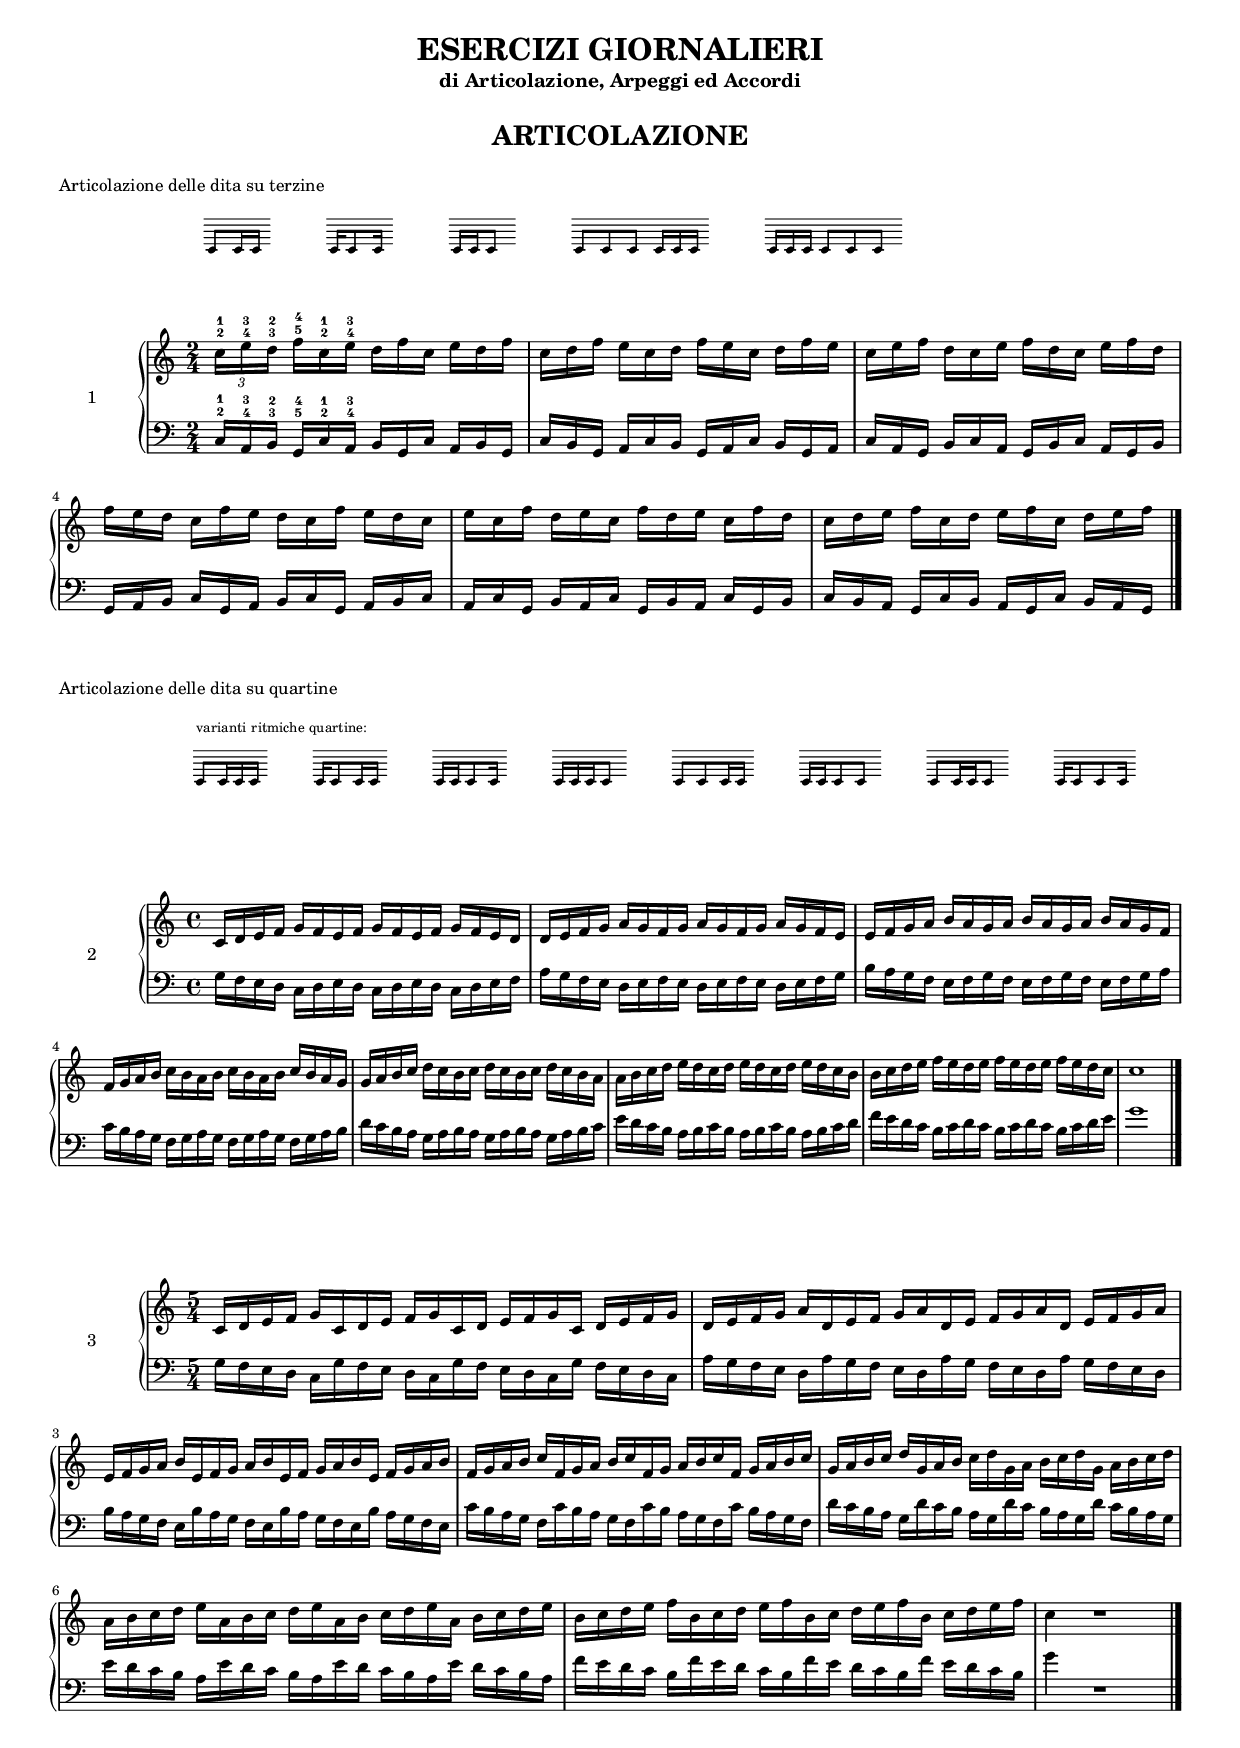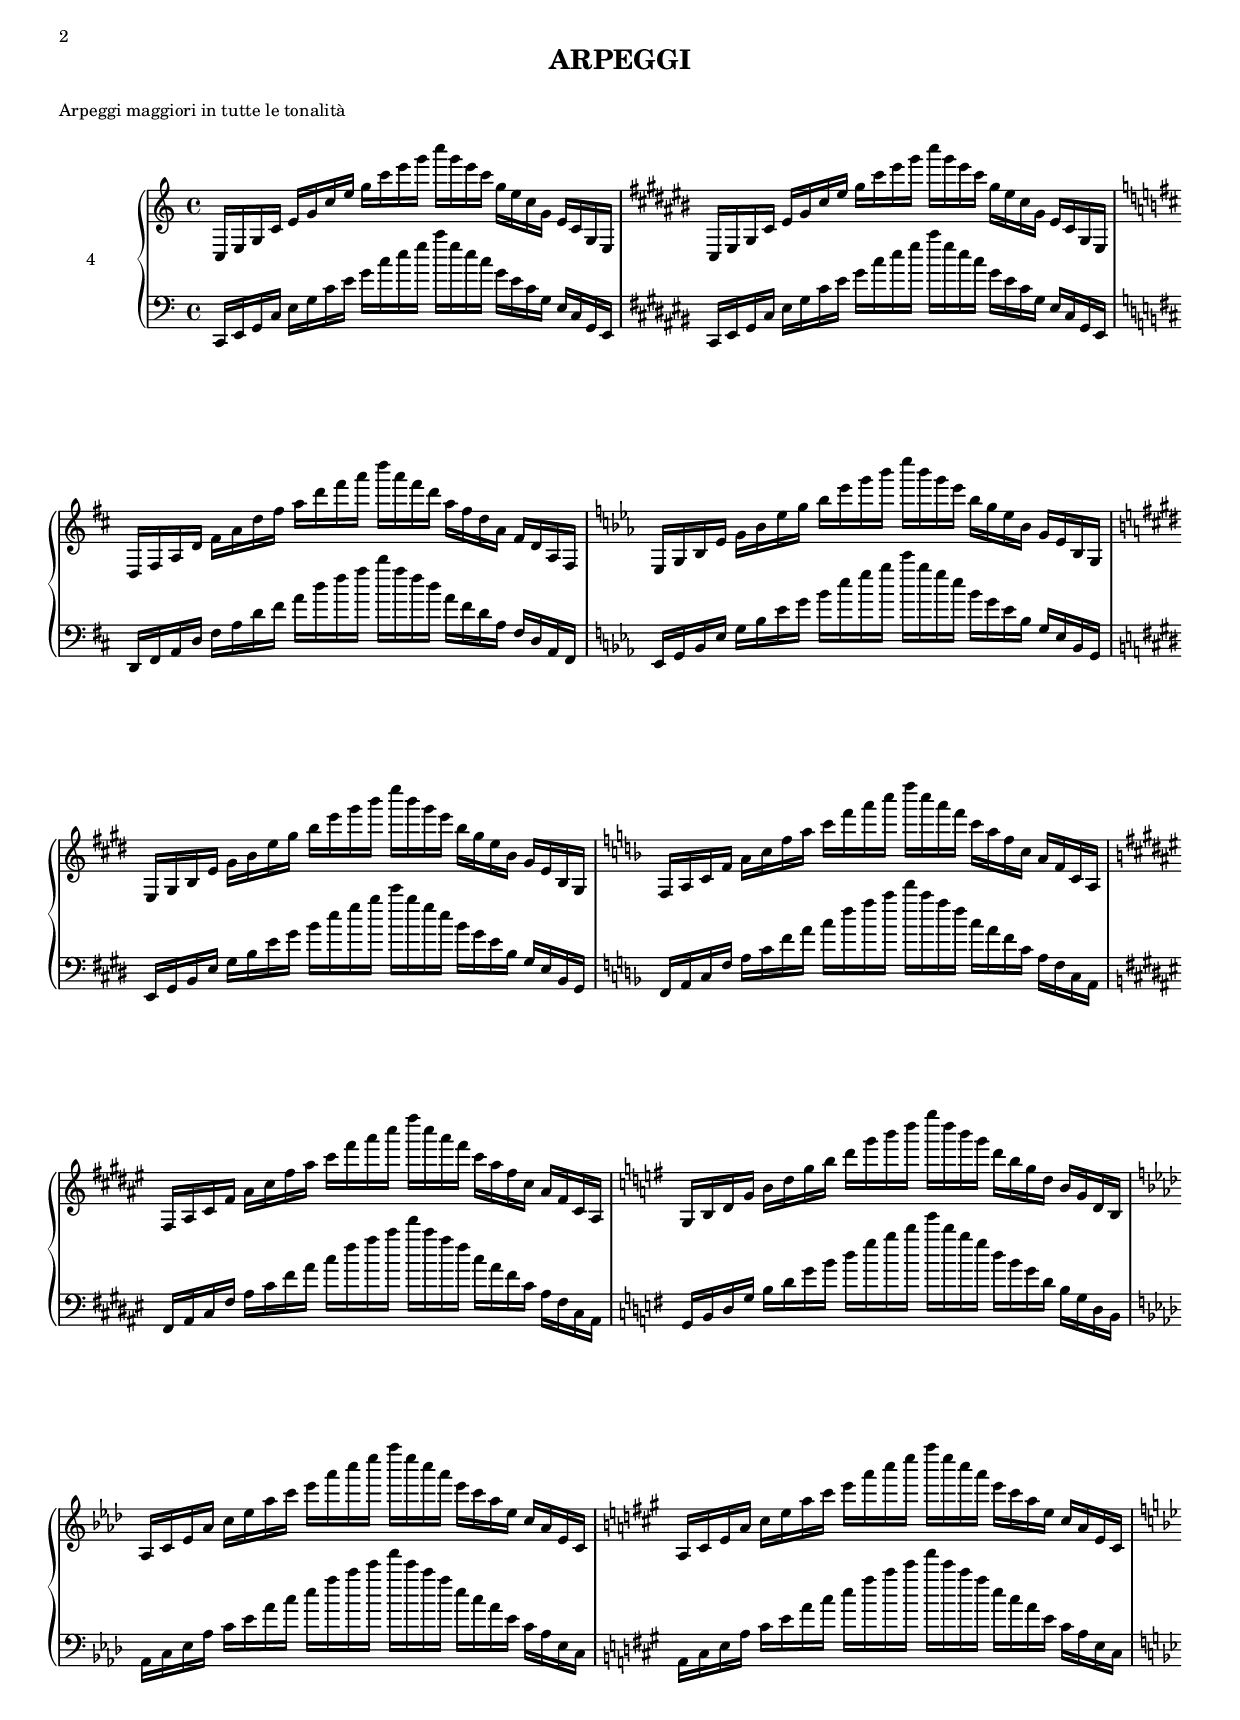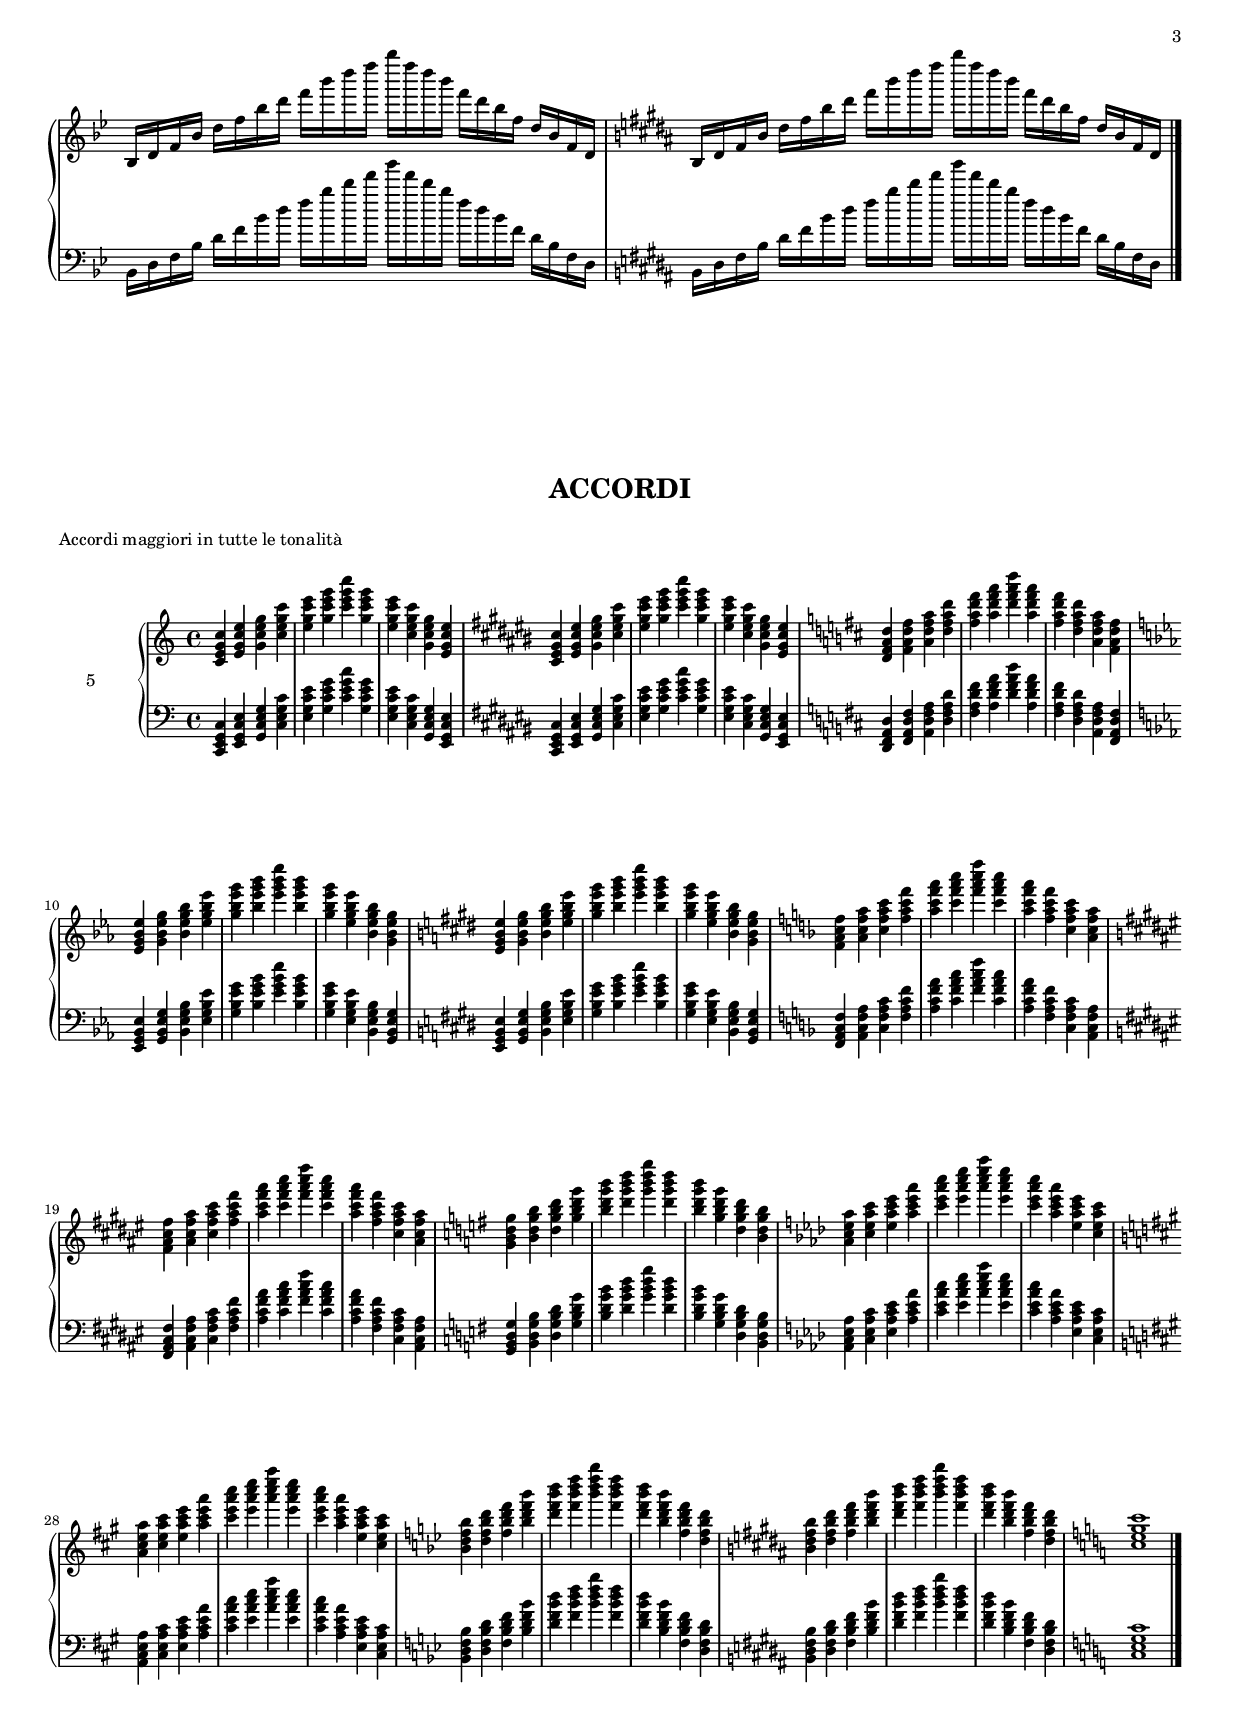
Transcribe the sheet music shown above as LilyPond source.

\version "2.18.2"
#(ly:set-option 'delete-intermediate-files #t)


% INCLUDES
articolazioneTerzineUpper = \relative c'' {
    \time 2/4
    \times 2/3 { c16-2-1[ e-4-3 d-3-2 ] } \override TupletNumber #'transparent = ##t 
                  \times 2/3 { f-5-4[ c-2-1 e-4-3 ] } \times 2/3 { d[ f c ] } \times 2/3 { e[ d f ] }
    \times 2/3 {   c[ d f ] } \times 2/3 { e[ c d ] } \times 2/3 { f[ e c ] } \times 2/3 { d[ f e ] }
    \times 2/3 {   c[ e f ] } \times 2/3 { d[ c e ] } \times 2/3 { f[ d c ] } \times 2/3 { e[ f d ] }
    \times 2/3 {   f[ e d ] } \times 2/3 { c[ f e ] } \times 2/3 { d[ c f ] } \times 2/3 { e[ d c ] }
    \times 2/3 {   e[ c f ] } \times 2/3 { d[ e c ] } \times 2/3 { f[ d e ] } \times 2/3 { c[ f d ] }
    \times 2/3 {   c[ d e ] } \times 2/3 { f[ c d ] } \times 2/3 { e[ f c ] } \times 2/3 { d[ e f ] }
    \bar "|."
}
articolazioneTerzineLower = \relative c {
    \time 2/4
    \override TupletNumber #'transparent = ##t
    \times 2/3 { c16-2-1[ a-4-3 b-3-2 ] }
                  \times 2/3 { g-5-4[ c-2-1 a-4-3 ] } \times 2/3 { b[ g c ] } \times 2/3 { a[ b g ] }
    \times 2/3 {   c[ b g ] } \times 2/3 { a[ c b ] } \times 2/3 { g[ a c ] } \times 2/3 { b[ g a ] }
    \times 2/3 {   c[ a g ] } \times 2/3 { b[ c a ] } \times 2/3 { g[ b c ] } \times 2/3 { a[ g b ] }
    \times 2/3 {   g[ a b ] } \times 2/3 { c[ g a ] } \times 2/3 { b[ c g ] } \times 2/3 { a[ b c ] }
    \times 2/3 {   a[ c g ] } \times 2/3 { b[ a c ] } \times 2/3 { g[ b a ] } \times 2/3 { c[ g b ] }
    \times 2/3 {   c[ b a ] } \times 2/3 { g[ c b ] } \times 2/3 { a[ g c ] } \times 2/3 { b[ a g ] }
    \bar "|."
}

articolazioneTerzineVar = \relative c' {
    \cadenzaOn
    \stopStaff
    \skip 1
    \startStaff
        c8[ c16 c16]
    \stopStaff
    \skip 1
    \startStaff
        c16[ c8 c16]
    \stopStaff
    \skip 1
    \startStaff
        c16[ c16 c8]
    \stopStaff
    \skip 1
    \startStaff
        c8[ c8 c8] c16[ c16 c16]]
    \stopStaff
    \skip 1
    \startStaff
        c16[ c16 c16] c8[ c8 c8]]
    \stopStaff
    \skip 1
    \cadenzaOff
}

articolazioneQuartineAUpper = \relative c' {
    \time 4/4 
    c16 d e f  g f e f  g f e f  g f e d
    d16 e f g  a g f g  a g f g  a g f e
    e16 f g a  b a g a  b a g a  b a g f
    f16 g a b  c b a b  c b a b  c b a g
    g16 a b c  d c b c  d c b c  d c b a
    a16 b c d  e d c d  e d c d  e d c b
    b16 c d e  f e d e  f e d e  f e d c
    c1
    \bar "|."
}
articolazioneQuartineALower = \relative c' {
    \time 4/4
    g16 f e d  c d e d  c d e d  c d e f
    a16 g f e  d e f e  d e f e  d e f g 
    b16 a g f  e f g f  e f g f  e f g a
    c16 b a g  f g a g  f g a g  f g a b
    d16 c b a  g a b a  g a b a  g a b c
    e16 d c b  a b c b  a b c b  a b c d
    f16 e d c  b c d c  b c d c  b c d e
    g1
    \bar "|."
}


articolazioneQuartineBUpper = \relative c' {
    \time 5/4
    c16 d e f  g c, d e  f g c, d  e f g c,  d e f g
    d16 e f g  a d, e f  g a d, e  f g a d,  e f g a
    e16 f g a  b e, f g  a b e, f  g a b e,  f g a b
    f16 g a b  c f, g a  b c f, g  a b c f,  g a b c
    g16 a b c  d g, a b  c d g, a  b c d g,  a b c d
    a16 b c d  e a, b c  d e a, b  c d e a,  b c d e
    b16 c d e  f b, c d  e f b, c  d e f b,  c d e f
    c4 r1
    \bar "|."
}
articolazioneQuartineBLower = \relative c' {
    \time 5/4
    g16  f e d  c g' f e  d c g' f  e d c g'  f e d c
    a'16 g f e  d a' g f  e d a' g  f e d a'  g f e d
    b'16 a g f  e b' a g  f e b' a  g f e b'  a g f e
    c'16 b a g  f c' b a  g f c' b  a g f c'  b a g f
    d'16 c b a  g d' c b  a g d' c  b a g d'  c b a g
    e'16 d c b  a e' d c  b a e' d  c b a e'  d c b a
    f'16 e d c  b f' e d  c b f' e  d c b f'  e d c b
    g'4  r1
    \bar "|."
}
articolazioneQuartineVar = \relative c' {
    \cadenzaOn
    \stopStaff
    \skip 1
    \startStaff
        c8[^\markup { \raise #2 { varianti ritmiche quartine: }} c16 c16 c16]
    \stopStaff
    \skip 1
    \startStaff
        c16[ c8 c16 c16]
    \stopStaff
    \skip 1
    \startStaff
        c16[ c16 c8 c16]
    \stopStaff
    \skip 1
    \startStaff
        c16[ c16 c16 c8]
    \stopStaff
    \skip 1
    \startStaff
        c8[ c8 c16 c16]
    \stopStaff
    \skip 1
    \startStaff
        c16[ c16 c8 c8]
    \stopStaff
    \skip 1
    \startStaff
        c8[ c16 c16 c8]
    \stopStaff
    \skip 1
    \startStaff
        c16[ c8 c8 c16]
    \stopStaff
    \skip 1
    \cadenzaOff
}

% -----------------------------------------------------------------------------------------------------------------------
% -----------------------------------------------------------------------------------------------------------------------
%                                           ARPEGGGI MAGGIORI NEI 12 TONI (4 OTTAVE)
% -----------------------------------------------------------------------------------------------------------------------
% -----------------------------------------------------------------------------------------------------------------------
arpeggiMaggioriXIIToni = {
    \cadenzaOn

	\key c \major		c,16[ e g c]			e[ g c e] 				g[ c e g]			c[ g e c]			g[ e c g]			e[ c g e]			\bar "|"
	\key cis \major		cis[ eis gis cis]		eis[ gis cis eis] 		gis[ cis eis gis]	cis[ gis eis cis]	gis[ eis cis gis]	eis[ cis gis eis]	\bar "|"
	\key d \major		d[ fis a d]				fis[ a d fis]			a[ d fis a]			d[ a fis d]			a[ fis d a] 		fis[ d a fis]		\bar "|"
	\key ees \major		ees[ g bes ees]			g[ bes ees g]			bes[ ees g bes]		ees[ bes g ees]		bes[ g ees bes]		g[ ees bes g]		\bar "|"
	\key e \major		e[ gis b e]				gis[ b e gis]			b[ e gis b]			e[ b gis e]			b[ gis e b]			gis[ e b gis]		\bar "|"
	\key f \major		f[ a c f]				a[ c f a]				c[ f a c]			f[ c a f]			c[ a f c]			a[ f c a]			\bar "|"
	\key fis \major		fis[ ais cis fis]		ais[ cis fis ais]		cis[ fis ais cis]	fis[ cis ais fis]	cis[ ais fis cis]	ais[ fis cis ais]	\bar "|"
	\key g \major		g[ b d g]				b[ d g b]				d[ g b d]			g[ d b g]			d[ b g d]			b[ g d b]			\bar "|"
	\key aes \major		aes[ c ees aes]			c[ ees aes c]			ees[ aes c ees]		aes[ ees c aes]		ees[ c aes ees]		c[ aes ees c]		\bar "|"
	\key a \major		a[ cis e a]				cis[ e a cis]			e[ a cis e]			a[ e cis a]			e[ cis a e]			cis[ a e cis]		\bar "|"
	\key bes \major		bes[ d f bes]			d[ f bes d]				f[ bes d f]			bes[ f d bes]		f[ d bes f]			d[ bes f d]			\bar "|"
	\key b \major		b[ dis fis b]			dis[ fis b dis]			fis[ b dis fis]		b [fis dis b]		fis[ dis b fis]		dis[ b fis dis]		\bar "|"

    \bar "||"

    \cadenzaOff
    \bar "|."
}

% -----------------------------------------------------------------------------------------------------------------------
% -----------------------------------------------------------------------------------------------------------------------
%                                           ACORDI MAGGIORI NEI 12 TONI (2 OTTAVE)
% -----------------------------------------------------------------------------------------------------------------------
% -----------------------------------------------------------------------------------------------------------------------
accordiMaggioriXIIToni = {
    \time 4/4

	\key c \major
	<c e g c>4				<e g c e>4				<g c e g>4				<c e g c>4
	<e g c e>4				<g c e g>4				<c e g c>4				<g c e g>4
	<e g c e>4				<c e g c>4				<g c e g>4				<e g c e>4

	\key cis \major
	<cis eis gis cis>4		<eis gis cis eis>4		<gis cis eis gis>4		<cis eis gis cis>4
	<eis gis cis eis>4		<gis cis eis gis>4		<cis eis gis cis>4		<gis cis eis gis>4
	<eis gis cis eis>4		<cis eis gis cis>4		<gis cis eis gis>4		<eis gis cis eis>4

	\key d \major
	<d fis a d>4			<fis a d fis>4			<a d fis a>4			<d fis a d>4
	<fis a d fis>4			<a d fis a>4			<d fis a d>4			<a d fis a>4
	<fis a d fis>4			<d fis a d>4			<a d fis a>4			<fis a d fis>4

	\key ees \major
	<ees g bes ees>4		<g bes ees g>4			<bes ees g bes>4		<ees g bes ees>4
	<g bes ees g>4			<bes ees g bes>4		<ees g bes ees>4		<bes ees g bes>4
	<g bes ees g>4			<ees g bes ees>4		<bes ees g bes>4		<g bes ees g>4

	\key e \major
	<e gis b e>4			<gis b e gis>4			<b e gis b>4			<e gis b e>4
	<gis b e gis>4			<b e gis b>4			<e gis b e>4			<b e gis b>4
	<gis b e gis>4			<e gis b e>4			<b e gis b>4			<gis b e gis>4

	\key f \major
	<f a c f>4				<a c f a>4				<c f a c>4				<f a c f>4
	<a c f a>4				<c f a c>4				<f a c f>4				<c f a c>4
	<a c f a>4				<f a c f>4				<c f a c>4				<a c f a>4

	\key fis \major
	<fis ais cis fis>4		<ais cis fis ais>4		<cis fis ais cis>4		<fis ais cis fis>4
	<ais cis fis ais>4		<cis fis ais cis>4		<fis ais cis fis>4		<cis fis ais cis>4
	<ais cis fis ais>4		<fis ais cis fis>4		<cis fis ais cis>4		<ais cis fis ais>4

	\key g \major
	<g b d g>4				<b d g b>4				<d g b d>4				<g b d g>4
	<b d g b>4				<d g b d>4				<g b d g>4				<d g b d>4
	<b d g b>4				<g b d g>4				<d g b d>4				<b d g b>4

	\key aes \major
	<aes c ees aes>4		<c ees aes c>4			<ees aes c ees>4		<aes c ees aes>4
	<c ees aes c>4			<ees aes c ees>4		<aes c ees aes>4		<ees aes c ees>4
	<c ees aes c>4			<aes c ees aes>4		<ees aes c ees>4		<c ees aes c>4

	\key a \major
	<a cis e a>4			<cis e a cis>4			<e a cis e>4			<a cis e a>4
	<cis e a cis>4			<e a cis e>4			<a cis e a>4			<e a cis e>4
	<cis e a cis>4			<a cis e a>4			<e a cis e>4			<cis e a cis>4

	\key bes \major
	<bes d f bes>4			<d f bes d>4			<f bes d f>4			<bes d f bes>4
	<d f bes d>4			<f bes d f>4			<bes d f bes>4			<f bes d f>4
	<d f bes d>4			<bes d f bes>4			<f bes d f>4			<d f bes d>4

	\key b \major
	<b dis fis b>4			<dis fis b dis>4		<fis b dis fis>4		<b dis fis b>4
	<dis fis b dis>4		<fis b dis fis>4		<b dis fis b>4			<fis b dis fis>4
	<dis fis b dis>4		<b dis fis b>4			<fis b dis fis>4		<dis fis b dis>4

	\key c \major
	<c e g c>1

    \bar "|."
}



#(set-global-staff-size 15)


\book {
    \paper { print-all-headers = ##t }
    \header {
        title    = \markup {\larger "ESERCIZI GIORNALIERI"}
        subtitle = "di Articolazione, Arpeggi ed Accordi"
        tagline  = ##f
    }
	\markup { \vspace #1 }


    % -------------------------------------------------------------------------------------------------------------------
    %   ARTICOLAZIONE - TERZINE CON VARIANTI
    % -------------------------------------------------------------------------------------------------------------------   
    \score {
        \new Staff \with {
            \remove "Time_signature_engraver"
            fontSize = #-2
            \override StaffSymbol #'staff-space = #(magstep -2)
            firstClef = ##f
        } << \articolazioneTerzineVar >>
		\header {
            title    = "ARTICOLAZIONE"
			subtitle = ##f
			piece    =  \markup { \column { "Articolazione delle dita su terzine" \null } }
	    }
	    \layout { \context { \override VerticalAlignment #'forced-distance = #8 } }
	    \midi { \context { \Score tempoWholesPerMinute = #(ly:make-moment 120 8) } }
    }
    \score {
        \new PianoStaff \with { midiInstrument = #"acoustic grand" }
		<<
            \set PianoStaff.instrumentName = \markup { "1" }
            \new Staff = "treble" << \clef violin \articolazioneTerzineUpper >>
            \new Staff = "bass"   << \clef bass \articolazioneTerzineLower >>
        >>
		\header {
            title    = ##f
			subtitle = ##f
%			opus     = \markup { \bold \smaller { (\note #"8"#1 = 120) } }
			piece    = ##f
	    }
    }
    % -------------------------------------------------------------------------------------------------------------------


	% -------------------------------------------------------------------------------------------------------------------
    %   ARTICOLAZIONE - QUARTINE CON VARIANTI
    % -------------------------------------------------------------------------------------------------------------------   
    \score {
        \new Staff \with {
            \remove "Time_signature_engraver"
            fontSize = #-2
            \override StaffSymbol #'staff-space = #(magstep -2)
            firstClef = ##f
        } { \articolazioneQuartineVar }
		\header {
            title    = ##f
			subtitle = ##f
			piece    = \markup { \column { "Articolazione delle dita su quartine" \null } }
	    }
    }
    \score {
        \new PianoStaff \with { midiInstrument = #"acoustic grand" }
		<<
            \set PianoStaff.instrumentName = \markup { "2" }
            \new Staff = "treble" << \clef violin \articolazioneQuartineAUpper >>
            \new Staff = "bass"   << \clef bass \articolazioneQuartineALower >>
        >>
		\header {
            title    = ##f
			subtitle = ##f
%			opus     = \markup { \bold \smaller { (\note #"4"#1 = 120) } }
			piece    = \markup { \column { \null \null } }
	    }
	    \layout { \context { \override VerticalAlignment #'forced-distance = #8 } }
	    \midi { \context { \Score tempoWholesPerMinute = #(ly:make-moment 120 4) } }
    }
    \score {
        \new PianoStaff \with { midiInstrument = #"acoustic grand" }
		<<
            \set PianoStaff.instrumentName = \markup { "3" }
            \new Staff = "treble" << \clef violin \articolazioneQuartineBUpper >>
            \new Staff = "bass"   << \clef bass \articolazioneQuartineBLower >>
        >>
		\header {
            title    = ##f
			subtitle = ##f
%			opus     = \markup { \bold \smaller { (\note #"4"#1 = 120) } }
			piece    = \markup { \column { \null \null } }
	    }
	    \layout { \context { \override VerticalAlignment #'forced-distance = #8 } }
	    \midi { \context { \Score tempoWholesPerMinute = #(ly:make-moment 120 4) } }
    }
    % -------------------------------------------------------------------------------------------------------------------

	\pageBreak

    % -------------------------------------------------------------------------------------------------------------------
    %   ARPEGGGI - MAGGIORI 12 TONI
    % -------------------------------------------------------------------------------------------------------------------
	\score {
        \new PianoStaff \with { midiInstrument = #"acoustic grand" }
		 <<
            \set PianoStaff.instrumentName = \markup { "4" }
            \new Staff = "treble" << \clef violin \relative c' \arpeggiMaggioriXIIToni >>
            \new Staff = "bass" << \clef bass \relative c \arpeggiMaggioriXIIToni >>
        >>
		\header {
            title    = "ARPEGGI"
			subtitle = ##f
%			opus     = \markup { \bold \smaller { (\note #"4"#1 = 120) } }
			piece    = \markup { \column { "Arpeggi maggiori in tutte le tonalità" \null } }
	    }
	    \layout { \context { \override VerticalAlignment #'forced-distance = #8 } }
	    \midi { \context { \Score tempoWholesPerMinute = #(ly:make-moment 120 4) } }
    }
    % -------------------------------------------------------------------------------------------------------------------

%	\pageBreak

    % -------------------------------------------------------------------------------------------------------------------
    %   ACCORDI - MAGGIORI 12 TONI
    % -------------------------------------------------------------------------------------------------------------------
	\score {
        \new PianoStaff \with { midiInstrument = #"acoustic grand" }
		 <<
            \set PianoStaff.instrumentName = \markup { "5" }
            \new Staff = "treble" << \clef violin \relative c' \accordiMaggioriXIIToni >>
            \new Staff = "bass" << \clef bass \relative c, \accordiMaggioriXIIToni >>
        >>
		\header {
            title    = "ACCORDI"
			subtitle = ##f
%			opus     = \markup { \bold \smaller { (\note #"4"#1 = 120) } }
			piece    = \markup { \column { "Accordi maggiori in tutte le tonalità" \null } }
	    }
	    \layout { \context { \override VerticalAlignment #'forced-distance = #8 } }
	    \midi { \context { \Score tempoWholesPerMinute = #(ly:make-moment 120 4) } }
    }
    % -------------------------------------------------------------------------------------------------------------------
}